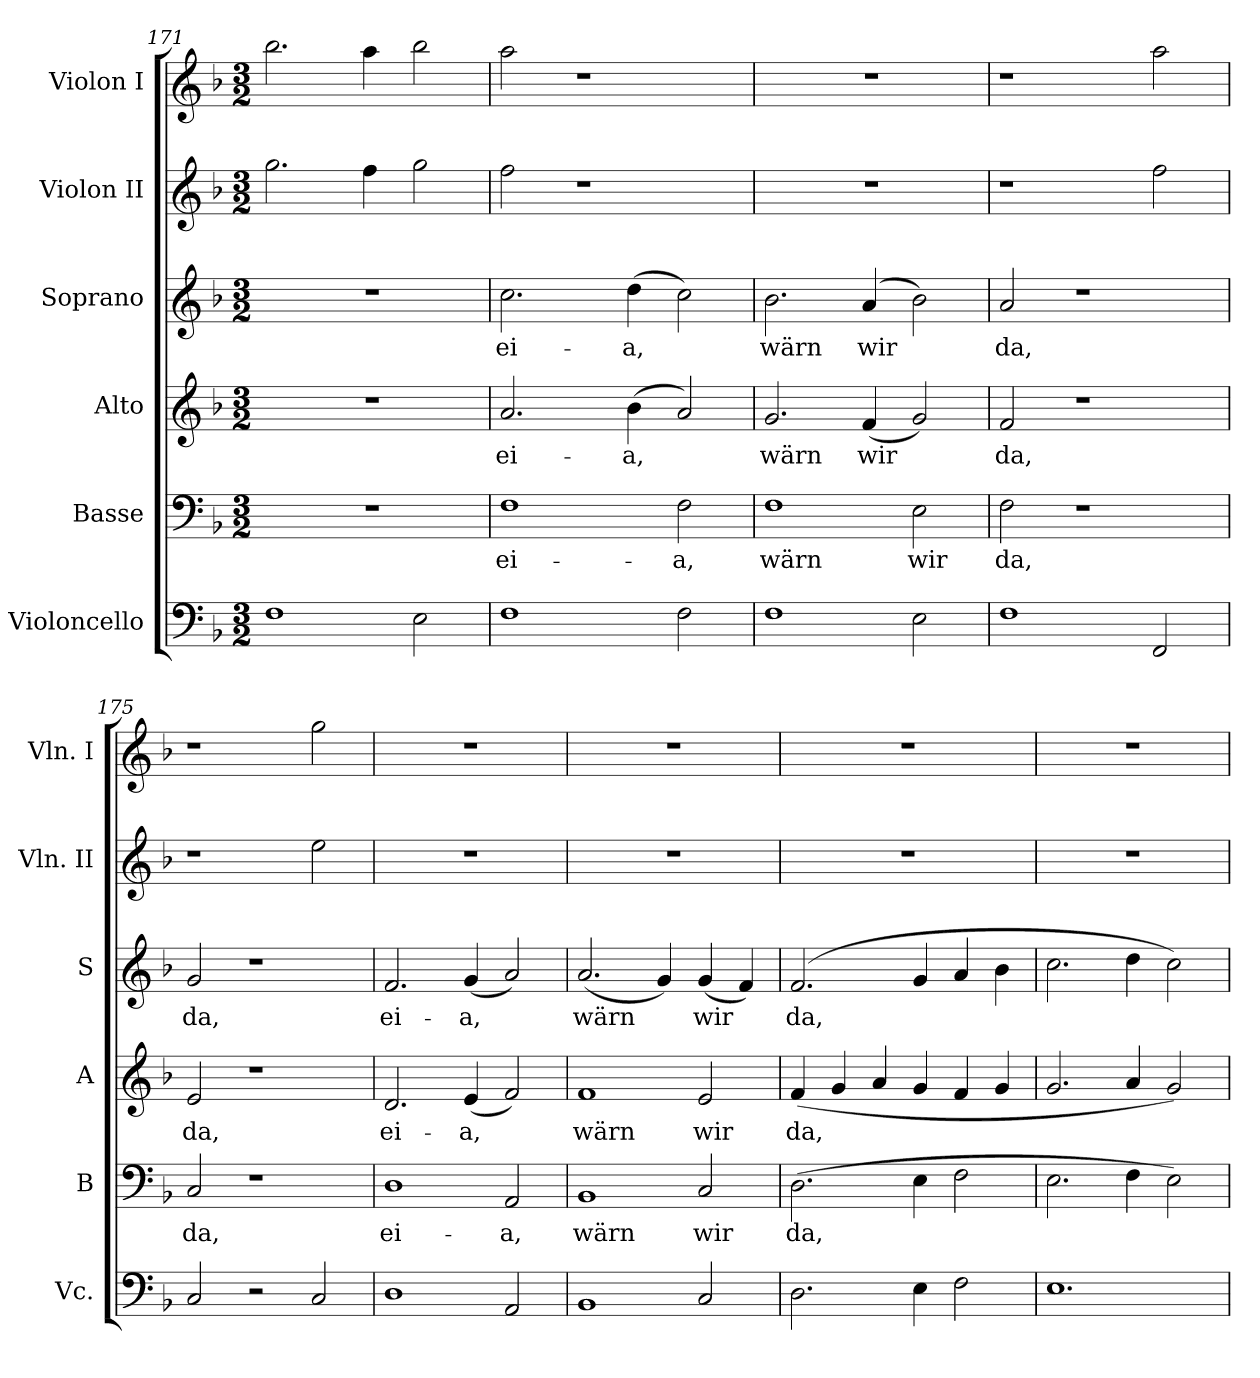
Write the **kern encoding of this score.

**kern	**kern	**text	**kern	**text	**kern	**text	**kern	**kern
*part6	*part5	*part5	*part4	*part4	*part3	*part3	*part2	*part1
*staff6	*staff5	*staff5	*staff4	*staff4	*staff3	*staff3	*staff2	*staff1
*I"Violoncello	*I"Basse	*	*I"Alto	*	*I"Soprano	*	*I"Violon II	*I"Violon I
*I'Vc.	*I'B	*	*I'A	*	*I'S	*	*I'Vln. II	*I'Vln. I
*clefF4	*clefF4	*	*clefG2	*	*clefG2	*	*clefG2	*clefG2
*k[b-]	*k[b-]	*	*k[b-]	*	*k[b-]	*	*k[b-]	*k[b-]
*F:	*F:	*	*F:	*	*F:	*	*F:	*F:
*M3/2	*M3/2	*	*M3/2	*	*M3/2	*	*M3/2	*M3/2
=171	=171	=171	=171	=171	=171	=171	=171	=171
1F	1.r	.	1.r	.	1.r	.	2.gg\	2.bb-\
.	.	.	.	.	.	.	4ff\	4aa\
2E\	.	.	.	.	.	.	2gg\	2bb-\
=172	=172	=172	=172	=172	=172	=172	=172	=172
1F	1F	ei-	2.a/	ei-	2.cc\	ei-	2ff\	2aa\
.	.	.	.	.	.	.	1r	1r
.	.	.	(4b-\	-a,	(4dd\	-a,	.	.
2F\	2F\	-a,	2a/)	.	2cc\)	.	.	.
=173	=173	=173	=173	=173	=173	=173	=173	=173
1F	1F	wärn	2.g/	wärn	2.b-\	wärn	1.r	1.r
.	.	.	(4f/	wir	(4a/	wir	.	.
2E\	2E\	wir	2g/)	.	2b-\)	.	.	.
!!LO:LB:g=z
=174	=174	=174	=174	=174	=174	=174	=174	=174
1F	2F\	da,	2f/	da,	2a/	da,	1r	1r
.	1r	.	1r	.	1r	.	.	.
2FF/	.	.	.	.	.	.	2ff\	2aa\
=175	=175	=175	=175	=175	=175	=175	=175	=175
2C/	2C/	da,	2e/	da,	2g/	da,	1r	1r
2r	1r	.	1r	.	1r	.	.	.
2C/	.	.	.	.	.	.	2ee\	2gg\
=176	=176	=176	=176	=176	=176	=176	=176	=176
1D	1D	ei-	2.d/	ei-	2.f/	ei-	1.r	1.r
.	.	.	(4e/	-a,	(4g/	-a,	.	.
2AA/	2AA/	-a,	2f/)	.	2a/)	.	.	.
=177	=177	=177	=177	=177	=177	=177	=177	=177
1BB-	1BB-	wärn	1f	wärn	(2.a/	wärn	1.r	1.r
.	.	.	.	.	4g/)	.	.	.
2C/	2C/	wir	2e/	wir	(4g/	wir	.	.
.	.	.	.	.	4f/)	.	.	.
=178	=178	=178	=178	=178	=178	=178	=178	=178
2.D\	(2.D\	da,	(4f/	da,	(2.f/	da,	1.r	1.r
.	.	.	4g/	.	.	.	.	.
.	.	.	4a/	.	.	.	.	.
4E\	4E\	.	4g/	.	4g/	.	.	.
2F\	2F\	.	4f/	.	4a/	.	.	.
.	.	.	4g/	.	4b-\	.	.	.
=179	=179	=179	=179	=179	=179	=179	=179	=179
1.E	2.E\	.	2.g/	.	2.cc\	.	1.r	1.r
.	4F\	.	4a/	.	4dd\	.	.	.
.	2E\)	.	2g/)	.	2cc\)	.	.	.
=	=	=	=	=	=	=	=	=
*-	*-	*-	*-	*-	*-	*-	*-	*-
